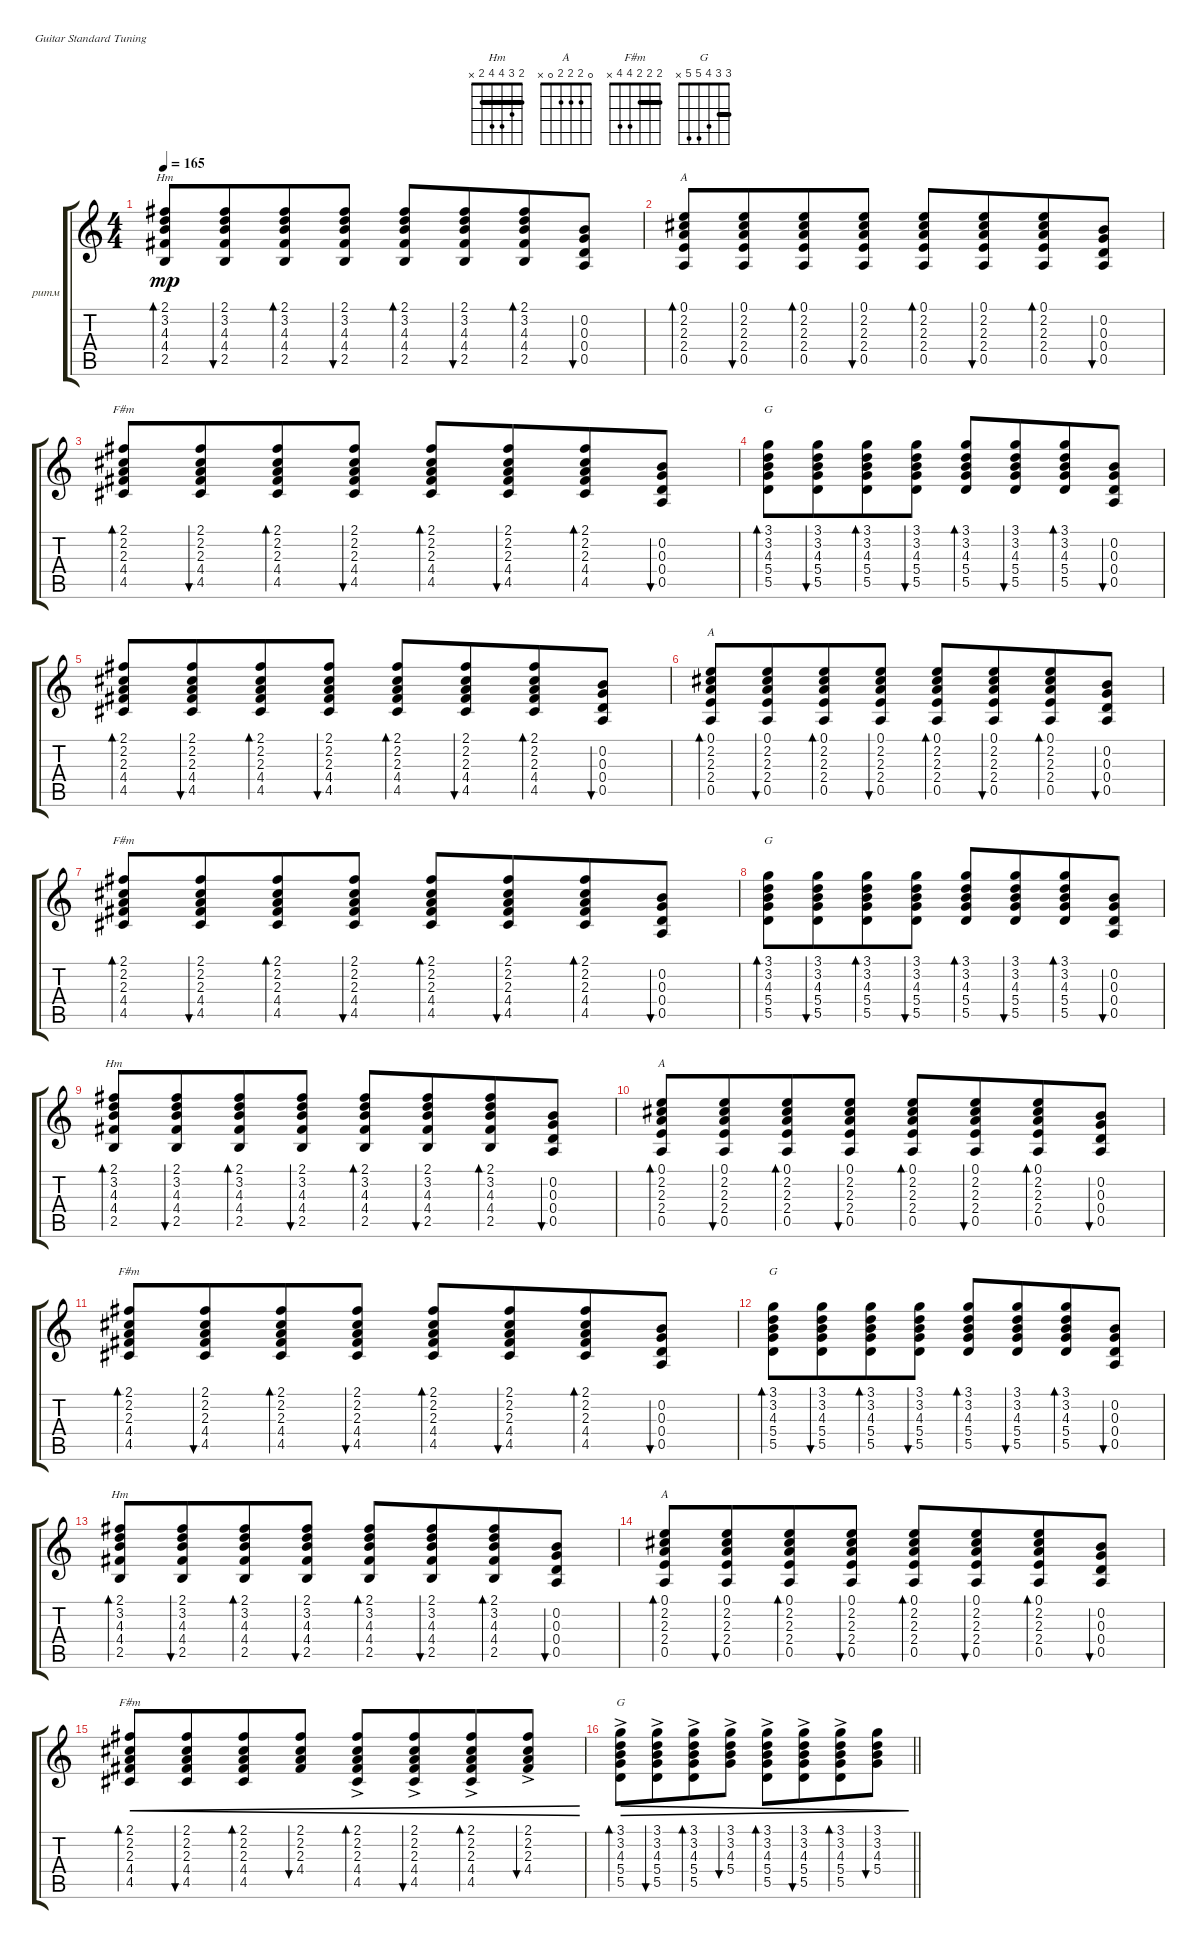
\bracketExtendMode groupsimilarinstruments
\firstSystemTrackNameOrientation horizontal
\otherSystemsTrackNameOrientation horizontal
\track ("Виктро Цой" "ритм") {instrument acousticguitarsteel}
\staff {score tabs}
\tuning (E4 B3 G3 D3 A2 E2)
\chord ("Hm" 2 3 4 4 2 x) {barre 2}
\chord ("A" 0 2 2 2 0 x)
\chord ("F#m" 2 2 2 4 4 x) {barre (2 2)}
\chord ("G" 3 3 4 5 5 x) {barre 3}
\ts (4 4)
\tempo 165
\clef g2
\ks c
(2.1 3.2 4.3 4.4 2.5).8{bd 60 ch "Hm" dy mp} (2.1 3.2 4.3 4.4 2.5).8{bu 60 beam merge} (2.1 3.2 4.3 4.4 2.5).8{bd 60} (2.1 3.2 4.3 4.4 2.5).8{bu 60} (2.1 3.2 4.3 4.4 2.5).8{bd 60} (2.1 3.2 4.3 4.4 2.5).8{bu 60 beam merge} (2.1 3.2 4.3 4.4 2.5).8{bd 60} (0.2 0.3 0.4 0.5).8{bu 60} |
(0.1 2.2 2.3 2.4 0.5).8{bd 60 ch "A"} (0.1 2.2 2.3 2.4 0.5).8{bu 60 beam merge} (0.1 2.2 2.3 2.4 0.5).8{bd 60} (0.1 2.2 2.3 2.4 0.5).8{bu 60} (0.1 2.2 2.3 2.4 0.5).8{bd 60} (0.1 2.2 2.3 2.4 0.5).8{bu 60 beam merge} (0.1 2.2 2.3 2.4 0.5).8{bd 60} (0.2 0.3 0.4 0.5).8{bu 60} |
(2.1 2.2 2.3 4.4 4.5).8{bd 60 ch "F#m"} (2.1 2.2 2.3 4.4 4.5).8{bu 60 beam merge} (2.1 2.2 2.3 4.4 4.5).8{bd 60} (2.1 2.2 2.3 4.4 4.5).8{bu 60} (2.1 2.2 2.3 4.4 4.5).8{bd 60} (2.1 2.2 2.3 4.4 4.5).8{bu 60 beam merge} (2.1 2.2 2.3 4.4 4.5).8{bd 60} (0.2 0.3 0.4 0.5).8{bu 60} |
(3.1 3.2 4.3 5.4 5.5).8{bd 60 ch "G"} (3.1 3.2 4.3 5.4 5.5).8{bu 60 beam merge} (3.1 3.2 4.3 5.4 5.5).8{bd 60} (3.1 3.2 4.3 5.4 5.5).8{bu 60} (3.1 3.2 4.3 5.4 5.5).8{bd 60} (3.1 3.2 4.3 5.4 5.5).8{bu 60 beam merge} (3.1 3.2 4.3 5.4 5.5).8{bd 60} (0.2 0.3 0.4 0.5).8{bu 60} |
(2.1 2.2 2.3 4.4 4.5).8{bd 60} (2.1 2.2 2.3 4.4 4.5).8{bu 60 beam merge} (2.1 2.2 2.3 4.4 4.5).8{bd 60} (2.1 2.2 2.3 4.4 4.5).8{bu 60} (2.1 2.2 2.3 4.4 4.5).8{bd 60} (2.1 2.2 2.3 4.4 4.5).8{bu 60 beam merge} (2.1 2.2 2.3 4.4 4.5).8{bd 60} (0.2 0.3 0.4 0.5).8{bu 60} |
(0.1 2.2 2.3 2.4 0.5).8{bd 60 ch "A"} (0.1 2.2 2.3 2.4 0.5).8{bu 60 beam merge} (0.1 2.2 2.3 2.4 0.5).8{bd 60} (0.1 2.2 2.3 2.4 0.5).8{bu 60} (0.1 2.2 2.3 2.4 0.5).8{bd 60} (0.1 2.2 2.3 2.4 0.5).8{bu 60 beam merge} (0.1 2.2 2.3 2.4 0.5).8{bd 60} (0.2 0.3 0.4 0.5).8{bu 60} |
(2.1 2.2 2.3 4.4 4.5).8{bd 60 ch "F#m"} (2.1 2.2 2.3 4.4 4.5).8{bu 60 beam merge} (2.1 2.2 2.3 4.4 4.5).8{bd 60} (2.1 2.2 2.3 4.4 4.5).8{bu 60} (2.1 2.2 2.3 4.4 4.5).8{bd 60} (2.1 2.2 2.3 4.4 4.5).8{bu 60 beam merge} (2.1 2.2 2.3 4.4 4.5).8{bd 60} (0.2 0.3 0.4 0.5).8{bu 60} |
(3.1 3.2 4.3 5.4 5.5).8{bd 60 ch "G"} (3.1 3.2 4.3 5.4 5.5).8{bu 60 beam merge} (3.1 3.2 4.3 5.4 5.5).8{bd 60} (3.1 3.2 4.3 5.4 5.5).8{bu 60} (3.1 3.2 4.3 5.4 5.5).8{bd 60} (3.1 3.2 4.3 5.4 5.5).8{bu 60 beam merge} (3.1 3.2 4.3 5.4 5.5).8{bd 60} (0.2 0.3 0.4 0.5).8{bu 60} |
(2.1 3.2 4.3 4.4 2.5).8{bd 60 ch "Hm"} (2.1 3.2 4.3 4.4 2.5).8{bu 60 beam merge} (2.1 3.2 4.3 4.4 2.5).8{bd 60} (2.1 3.2 4.3 4.4 2.5).8{bu 60} (2.1 3.2 4.3 4.4 2.5).8{bd 60} (2.1 3.2 4.3 4.4 2.5).8{bu 60 beam merge} (2.1 3.2 4.3 4.4 2.5).8{bd 60} (0.2 0.3 0.4 0.5).8{bu 60} |
(0.1 2.2 2.3 2.4 0.5).8{bd 60 ch "A"} (0.1 2.2 2.3 2.4 0.5).8{bu 60 beam merge} (0.1 2.2 2.3 2.4 0.5).8{bd 60} (0.1 2.2 2.3 2.4 0.5).8{bu 60} (0.1 2.2 2.3 2.4 0.5).8{bd 60} (0.1 2.2 2.3 2.4 0.5).8{bu 60 beam merge} (0.1 2.2 2.3 2.4 0.5).8{bd 60} (0.2 0.3 0.4 0.5).8{bu 60} |
(2.1 2.2 2.3 4.4 4.5).8{bd 60 ch "F#m"} (2.1 2.2 2.3 4.4 4.5).8{bu 60 beam merge} (2.1 2.2 2.3 4.4 4.5).8{bd 60} (2.1 2.2 2.3 4.4 4.5).8{bu 60} (2.1 2.2 2.3 4.4 4.5).8{bd 60} (2.1 2.2 2.3 4.4 4.5).8{bu 60 beam merge} (2.1 2.2 2.3 4.4 4.5).8{bd 60} (0.2 0.3 0.4 0.5).8{bu 60} |
(3.1 3.2 4.3 5.4 5.5).8{bd 60 ch "G"} (3.1 3.2 4.3 5.4 5.5).8{bu 60 beam merge} (3.1 3.2 4.3 5.4 5.5).8{bd 60} (3.1 3.2 4.3 5.4 5.5).8{bu 60} (3.1 3.2 4.3 5.4 5.5).8{bd 60} (3.1 3.2 4.3 5.4 5.5).8{bu 60 beam merge} (3.1 3.2 4.3 5.4 5.5).8{bd 60} (0.2 0.3 0.4 0.5).8{bu 60} |
(2.1 3.2 4.3 4.4 2.5).8{bd 60 ch "Hm"} (2.1 3.2 4.3 4.4 2.5).8{bu 60 beam merge} (2.1 3.2 4.3 4.4 2.5).8{bd 60} (2.1 3.2 4.3 4.4 2.5).8{bu 60} (2.1 3.2 4.3 4.4 2.5).8{bd 60} (2.1 3.2 4.3 4.4 2.5).8{bu 60 beam merge} (2.1 3.2 4.3 4.4 2.5).8{bd 60} (0.2 0.3 0.4 0.5).8{bu 60} |
(0.1 2.2 2.3 2.4 0.5).8{bd 60 ch "A"} (0.1 2.2 2.3 2.4 0.5).8{bu 60 beam merge} (0.1 2.2 2.3 2.4 0.5).8{bd 60} (0.1 2.2 2.3 2.4 0.5).8{bu 60} (0.1 2.2 2.3 2.4 0.5).8{bd 60} (0.1 2.2 2.3 2.4 0.5).8{bu 60 beam merge} (0.1 2.2 2.3 2.4 0.5).8{bd 60} (0.2 0.3 0.4 0.5).8{bu 60} |
(2.1 2.2 2.3 4.4 4.5).8{bd 60 ch "F#m" cre} (2.1 2.2 2.3 4.4 4.5).8{bu 60 cre beam merge} (2.1 2.2 2.3 4.4 4.5).8{bd 60 cre} (2.1 2.2 2.3 4.4).8{bu 60 cre} (2.1{ac} 2.2{ac} 2.3 4.4 4.5).8{bd 60 cre} (2.1{ac} 2.2{ac} 2.3 4.4 4.5).8{bu 60 cre beam merge} (2.1{ac} 2.2 2.3 4.4 4.5).8{bd 60 cre} (2.2 2.3 4.4 2.1{ac}).8{bu 60 cre} |
\barLineRight lightlight
(3.1{ac} 3.2{ac} 4.3 5.4 5.5).8{bd 60 ch "G" dec} (3.1{ac} 3.2{ac} 4.3 5.4 5.5).8{bu 60 dec beam merge} (3.1{ac} 3.2{ac} 4.3 5.4 5.5).8{bd 60 dec} (3.1{ac} 3.2{ac} 4.3 5.4).8{bu 60 dec} (3.1{ac} 3.2{ac} 4.3 5.4 5.5).8{bd 60 dec} (3.1{ac} 3.2 4.3 5.4 5.5).8{bu 60 dec beam merge} (3.1{ac} 3.2 4.3 5.4 5.5).8{bd 60 dec} (3.2 4.3 5.4 3.1).8{bu 60 dec}
